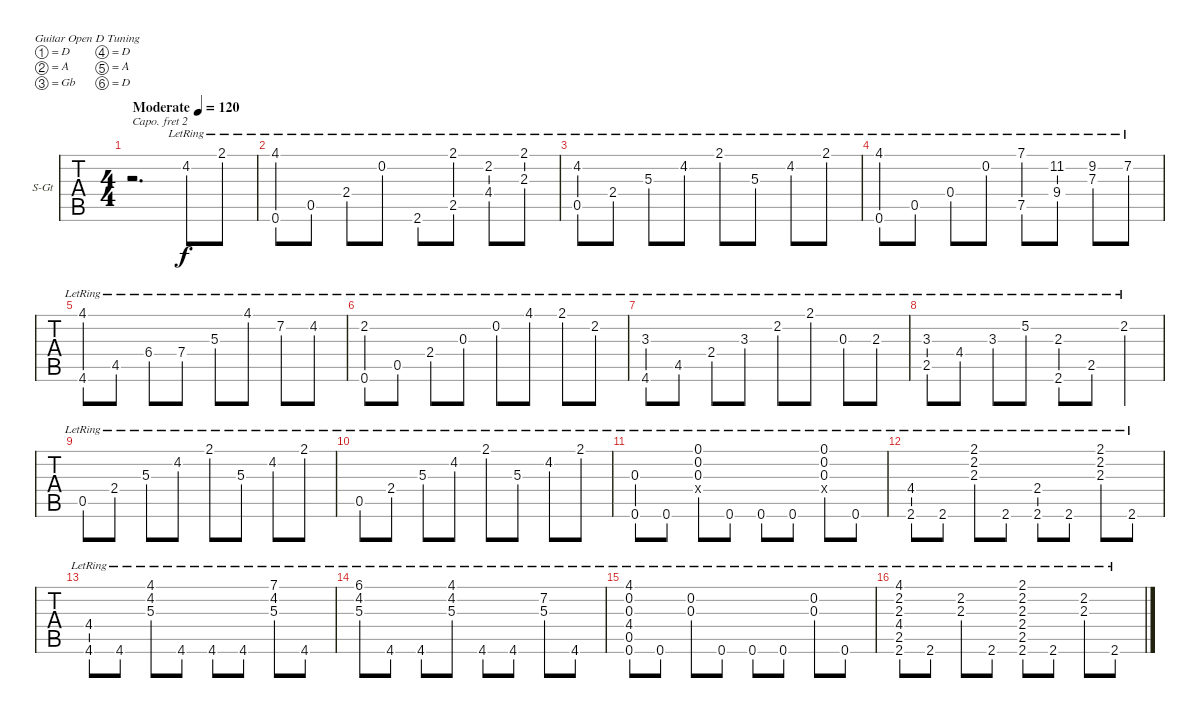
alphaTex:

\bracketExtendMode groupsimilarinstruments
\firstSystemTrackNameOrientation horizontal
\otherSystemsTrackNameOrientation horizontal
\track ("Òô¹ì 1" "S-Gt") {instrument acousticguitarsteel}
\staff {tabs}
\capo 2
\tuning (D4 A3 Gb3 D3 A2 D2)
\ts (4 4)
\beaming (8 2 2 2 2)
\tempo (120 "Moderate")
\clef g2
\ks c
r.2{d dy f instrument acousticguitarsteel} 4.2{lr}.8 2.1{lr}.8 |
(4.1{lr} 0.6{lr}).8 0.5{lr}.8 2.4{lr}.8 0.2{lr}.8 2.6{lr}.8 (2.1{lr} 2.5{lr}).8 (2.2{lr} 4.4{lr}).8 (2.1{lr} 2.3{lr}).8 |
(4.2{lr} 0.5{lr}).8 2.4{lr}.8 5.3{lr}.8 4.2{lr}.8 2.1{lr}.8 5.3{lr}.8 4.2{lr}.8 2.1{lr}.8 |
(4.1{lr} 0.6{lr}).8 0.5{lr}.8 0.4{lr}.8 0.2{lr}.8 (7.1{lr} 7.5{lr}).8 (11.2{lr} 9.4{lr}).8 (9.2{lr} 7.3{lr}).8 7.2{lr}.8 |
(4.1{lr} 4.6{lr}).8 4.5{lr}.8 6.4{lr}.8 7.4{lr}.8 5.3{lr}.8 4.1{lr}.8 7.2{lr}.8 4.2{lr}.8 |
(2.2{lr} 0.6{lr}).8 0.5{lr}.8 2.4{lr}.8 0.3{lr}.8 0.2{lr}.8 4.1{lr}.8 2.1{lr}.8 2.2{lr}.8 |
(3.3{lr} 4.6{lr}).8 4.5{lr}.8 2.4{lr}.8 3.3{lr}.8 2.2{lr}.8 2.1{lr}.8 0.3{lr}.8 2.3{lr}.8 |
(3.3{lr} 2.5{lr}).8 4.4{lr}.8 3.3{lr}.8 5.2{lr}.8 (2.3{lr} 2.6{lr}).8 2.5{lr}.8 2.2{lr}.4 |
0.5{lr}.8 2.4{lr}.8 5.3{lr}.8 4.2{lr}.8 2.1{lr}.8 5.3{lr}.8 4.2{lr}.8 2.1{lr}.8 |
0.5{lr}.8 2.4{lr}.8 5.3{lr}.8 4.2{lr}.8 2.1{lr}.8 5.3{lr}.8 4.2{lr}.8 2.1{lr}.8 |
(0.3{lr} 0.6{lr}).8 0.6{lr}.8 (0.1{lr} 0.2{lr} 0.3{lr} 0.4{x}).8 0.6{lr}.8 0.6{lr}.8 0.6{lr}.8 (0.1{lr} 0.2{lr} 0.3{lr} 0.4{x}).8 0.6{lr}.8 |
(4.4{lr} 2.6{lr}).8 2.6{lr}.8 (2.1{lr} 2.2{lr} 2.3{lr}).8 2.6{lr}.8 (2.4{lr} 2.6{lr}).8 2.6{lr}.8 (2.1{lr} 2.2{lr} 2.3{lr}).8 2.6{lr}.8 |
(4.4{lr} 4.6{lr}).8 4.6{lr}.8 (4.1{lr} 4.2{lr} 5.3{lr}).8 4.6{lr}.8 4.6{lr}.8 4.6{lr}.8 (7.1{lr} 4.2{lr} 5.3{lr}).8 4.6{lr}.8 |
(6.1{lr} 4.2{lr} 5.3{lr}).8 4.6{lr}.8 4.6{lr}.8 (4.1{lr} 4.2{lr} 5.3{lr}).8 4.6{lr}.8 4.6{lr}.8 (7.2{lr} 5.3{lr}).8 4.6{lr}.8 |
(4.1{lr} 0.2{lr} 0.3{lr} 4.4{lr} 0.5{lr} 0.6{lr}).8 0.6{lr}.8 (0.2{lr} 0.3{lr}).8 0.6{lr}.8 0.6{lr}.8 0.6{lr}.8 (0.2{lr} 0.3{lr}).8 0.6{lr}.8 |
(4.1{lr} 2.2{lr} 2.3{lr} 4.4{lr} 2.5{lr} 2.6{lr}).8 2.6{lr}.8 (2.2{lr} 2.3{lr}).8 2.6{lr}.8 (2.1{lr} 2.2{lr} 2.3{lr} 2.4{lr} 2.5{lr} 2.6{lr}).8 2.6{lr}.8 (2.2{lr} 2.3{lr}).8 2.6{lr}.8
